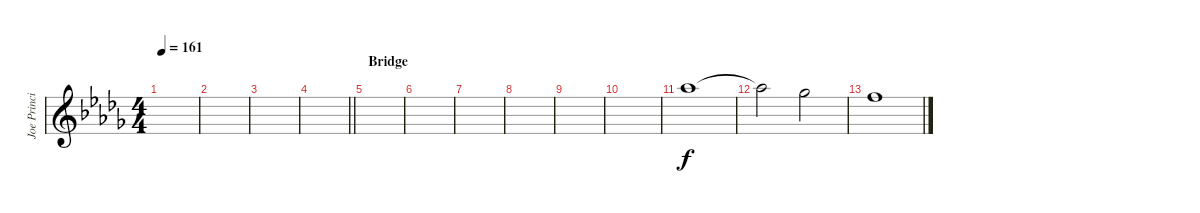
\track ("Joe Principe - Vocals" "Joe Princi") {instrument distortionguitar}
\staff {score}
\tuning (E4 B3 G3 D3 A2 E2) {hide}
\ts (4 4)
\tempo 161
\clef g2
\ks db
|
|
|
\barLineRight lightlight
|
\section ("" "Bridge")
|
|
|
|
|
|
9.2.1 |
9.2{t}.2 7.2.2 |
6.2.1
